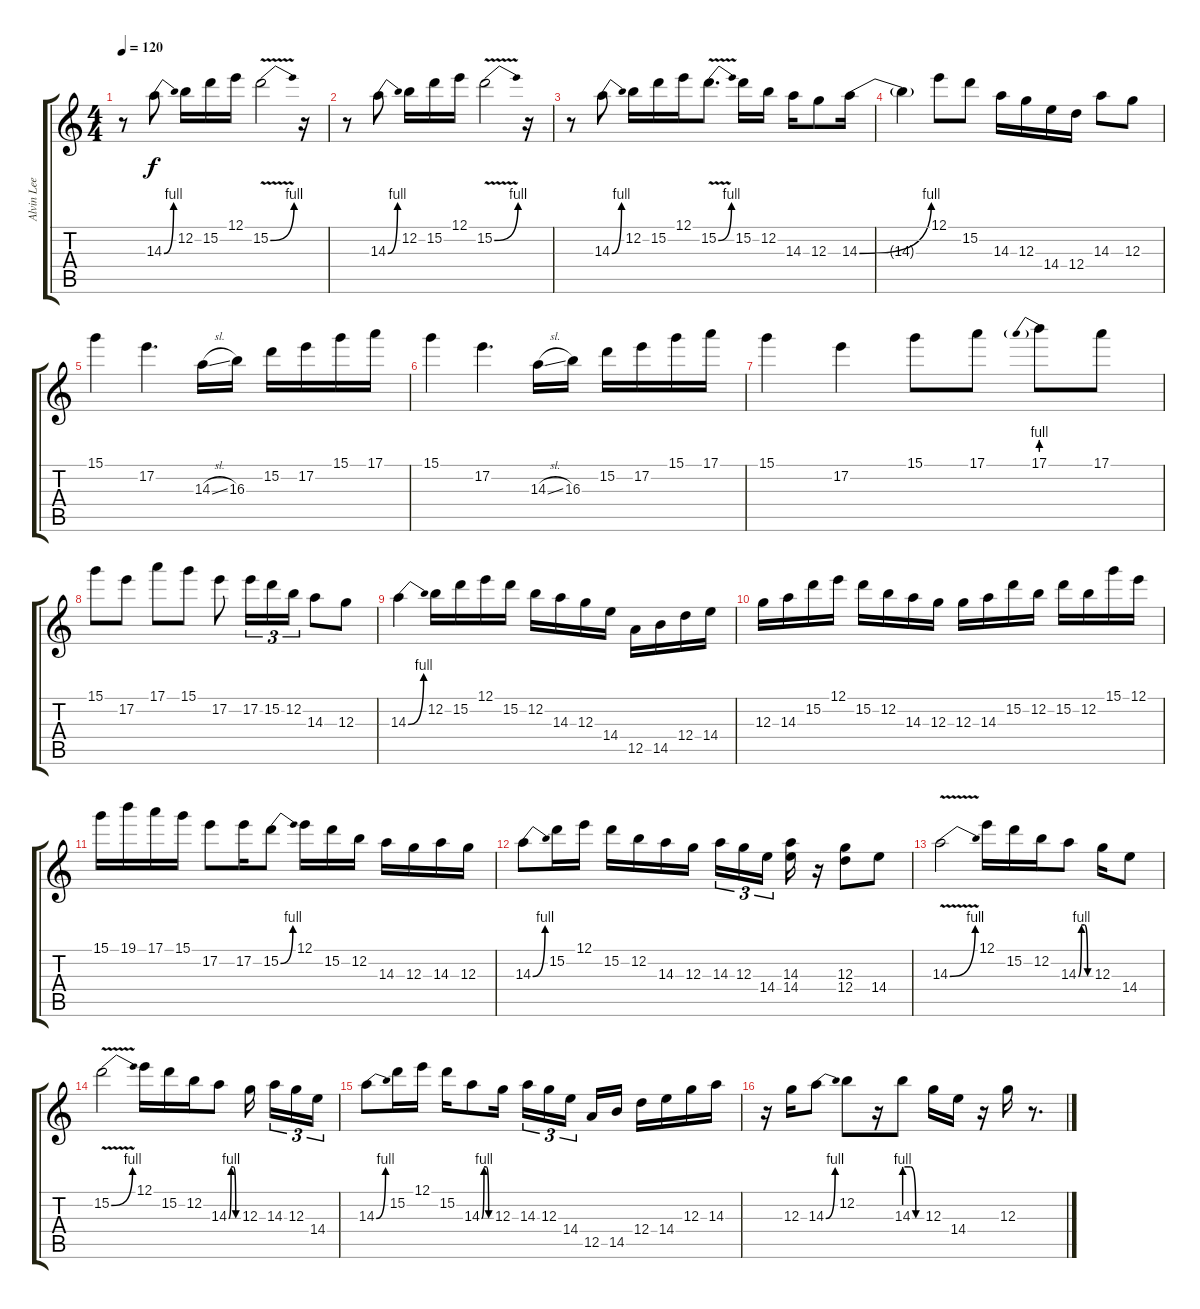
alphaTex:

\track ("Alvin Lee (solo)" "Alvin Lee ") {instrument overdrivenguitar}
\staff {score tabs}
\tuning (E4 B3 G3 D3 A2 E2) {hide}
\ts (4 4)
\tempo 120
\clef g2
\ks c
r.8{dy f} 14.3{be (bend 0 0 60 4)}.8 12.2.16 15.2.16 12.1.16 15.2{be (bend 0 0 60 4) v}.2 r.16 |
r.8 14.3{be (bend 0 0 60 4)}.8 12.2.16 15.2.16 12.1.16 15.2{be (bend 0 0 60 4) v}.2 r.16 |
r.8 14.3{be (bend 0 0 60 4)}.8 12.2.16 15.2.16 12.1.16 15.2{be (bend 0 0 60 4) v}.8{d} 15.2.16 12.2.16 14.3.16 12.3.8 14.3{be (bend 0 0 60 4)}.16 |
14.3{t}.4 12.1.8 15.2.8 14.3.16 12.3.16 14.4.16 12.4.16 14.3.8 12.3.8 |
15.1.4 17.2.4{d} 14.3{sl}.16 16.3.16 15.2.16 17.2.16 15.1.16 17.1.16 |
15.1.4 17.2.4{d} 14.3{sl}.16 16.3.16 15.2.16 17.2.16 15.1.16 17.1.16 |
15.1.4 17.2.4 15.1.8 17.1.8 17.1{be (prebend 0 4 60 4)}.8 17.1.8 |
15.1.8 17.2.8 17.1.8 15.1.8 17.2.8 17.2.16{tu (3 2)} 15.2.16{tu (3 2)} 12.2.16{tu (3 2)} 14.3.8 12.3.8 |
14.3{be (bend 0 0 60 4)}.4 12.2.16 15.2.16 12.1.16 15.2.16 12.2.16 14.3.16 12.3.16 14.4.16 12.5.16 14.5.16 12.4.16 14.4.16 |
12.3.16 14.3.16 15.2.16 12.1.16 15.2.16 12.2.16 14.3.16 12.3.16 12.3.16 14.3.16 15.2.16 12.2.16 15.2.16 12.2.16 15.1.16 12.1.16 |
15.1.16 19.1.16 17.1.16 15.1.16 17.2.8 17.2.16 15.2{be (bend 0 0 60 4)}.8 12.1.16 15.2.16 12.2.16 14.3.16 12.3.16 14.3.16 12.3.16 |
14.3{be (bend 0 0 60 4)}.8 15.2.16 12.1.16 15.2.16 12.2.16 14.3.16 12.3.16 14.3.16{tu (3 2)} 12.3.16{tu (3 2)} 14.4.16{tu (3 2)} (14.3 14.4).16 r.16 (12.3 12.4).8 14.4.8 |
14.3{be (bend 0 0 60 4) v}.2 12.1.16 15.2.16 12.2.16 14.3{be (custom 0 0 15 4 30 4 45 0 60 0)}.8 12.3.16 14.4.8 |
15.2{be (bend 0 0 60 4) v}.2 12.1.16 15.2.16 12.2.16 14.3{be (custom 0 0 15 4 30 4 45 0 60 0)}.8 12.3.16 14.3.16{tu (3 2)} 12.3.16{tu (3 2)} 14.4.16{tu (3 2)} |
14.3{be (bend 0 0 60 4)}.8 15.2.16 12.1.16 15.2.16 14.3{be (custom 0 0 15 4 30 4 45 0 60 0)}.8 12.3.16 14.3.16{tu (3 2)} 12.3.16{tu (3 2)} 14.4.16{tu (3 2)} 12.5.16 14.5.16 12.4.16 14.4.16 12.3.16 14.3.16 |
r.16 12.3.16 14.3{be (bend 0 0 60 4)}.8 12.2.8 r.16 14.3{be (custom 0 4 20 4 40 0 60 0)}.8 12.3.16 14.4.16 r.16 12.3.16 r.8{d}
